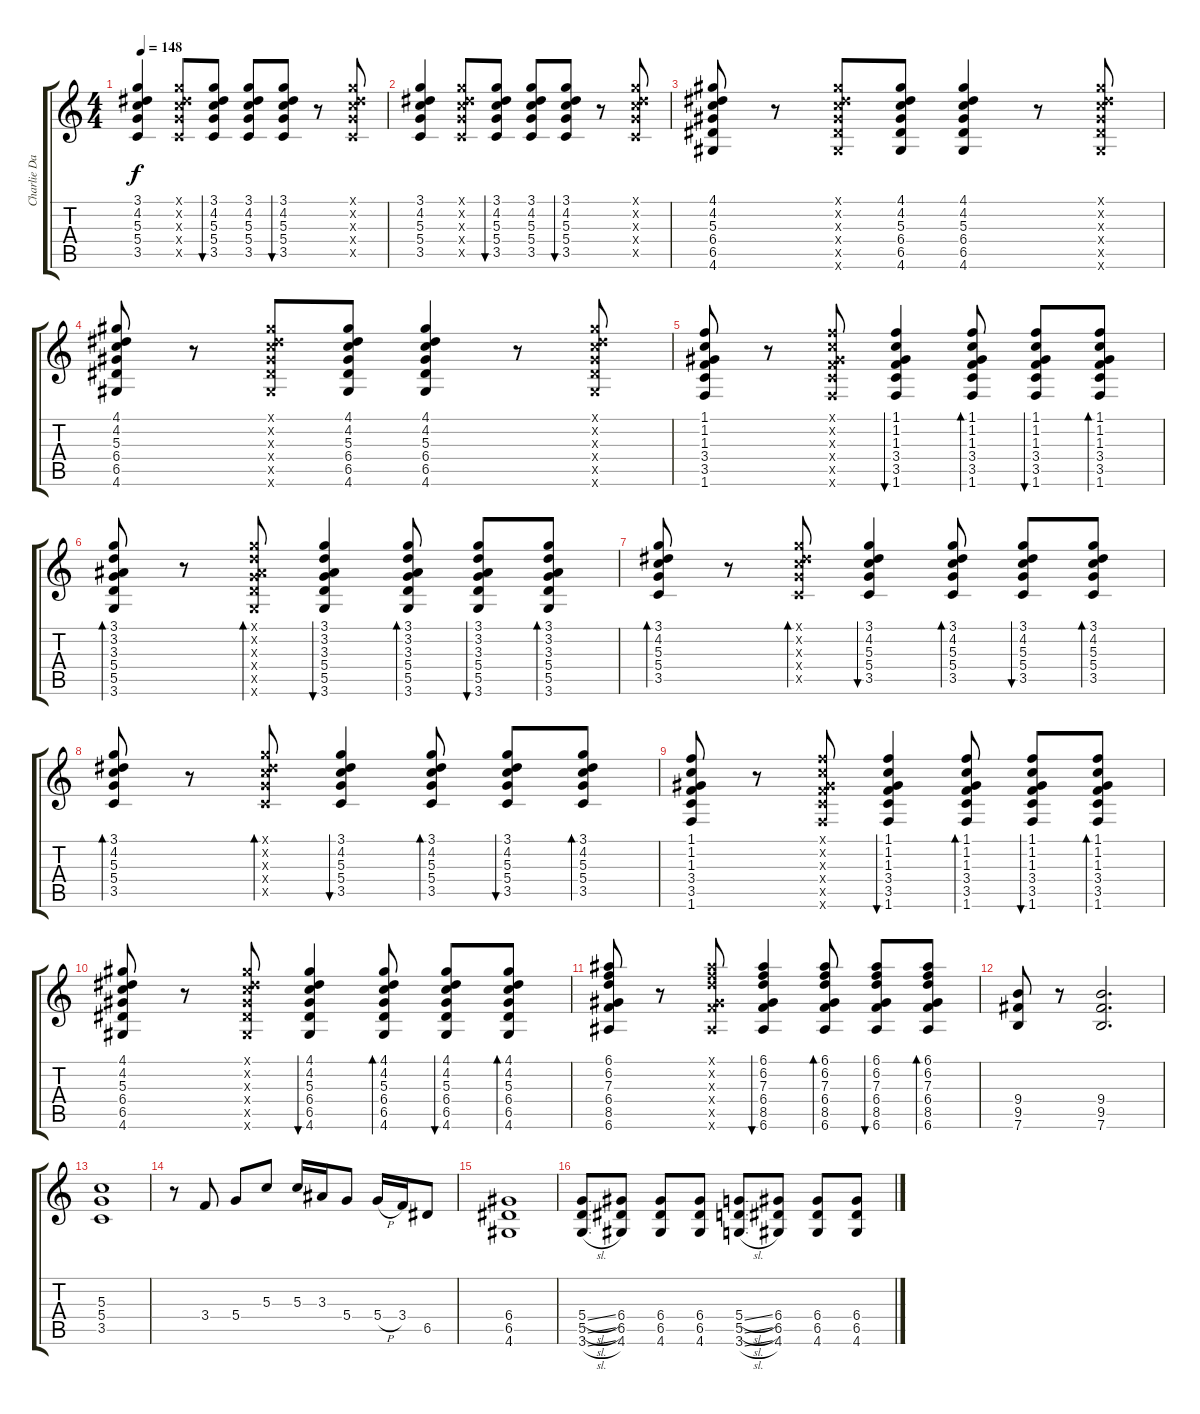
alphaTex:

\track ("Charlie Daniels Guitar" "Charlie Da") {instrument overdrivenguitar}
\staff {score tabs}
\tuning (E4 B3 G3 D3 A2 E2) {hide}
\ts (4 4)
\tempo 148
\clef g2
\ks c
(3.1 4.2 5.3 5.4 3.5).4{dy f} (3.1{x} 4.2{x} 5.3{x} 5.4{x} 3.5{x}).8 (3.1 4.2 5.3 5.4 3.5).8{bu 60} (3.1 4.2 5.3 5.4 3.5).8 (3.1 4.2 5.3 5.4 3.5).8{bu 60} r.8 (3.1{x} 4.2{x} 5.3{x} 5.4{x} 3.5{x}).8 |
(3.1 4.2 5.3 5.4 3.5).4 (3.1{x} 4.2{x} 5.3{x} 5.4{x} 3.5{x}).8 (3.1 4.2 5.3 5.4 3.5).8{bu 60} (3.1 4.2 5.3 5.4 3.5).8 (3.1 4.2 5.3 5.4 3.5).8{bu 60} r.8 (3.1{x} 4.2{x} 5.3{x} 5.4{x} 3.5{x}).8 |
(4.1 4.2 5.3 6.4 6.5 4.6).8 r.8 (4.1{x} 4.2{x} 5.3{x} 6.4{x} 6.5{x} 4.6{x}).8 (4.1 4.2 5.3 6.4 6.5 4.6).8 (4.1 4.2 5.3 6.4 6.5 4.6).4 r.8 (4.1{x} 4.2{x} 5.3{x} 6.4{x} 6.5{x} 4.6{x}).8 |
(4.1 4.2 5.3 6.4 6.5 4.6).8 r.8 (4.1{x} 4.2{x} 5.3{x} 6.4{x} 6.5{x} 4.6{x}).8 (4.1 4.2 5.3 6.4 6.5 4.6).8 (4.1 4.2 5.3 6.4 6.5 4.6).4 r.8 (4.1{x} 4.2{x} 5.3{x} 6.4{x} 6.5{x} 4.6{x}).8 |
(1.1 1.2 1.3 3.4 3.5 1.6).8 r.8 (1.1{x} 1.2{x} 1.3{x} 3.4{x} 3.5{x} 1.6{x}).8 (1.1 1.2 1.3 3.4 3.5 1.6).4{bu 60} (1.1 1.2 1.3 3.4 3.5 1.6).8{bd 60} (1.1 1.2 1.3 3.4 3.5 1.6).8{bu 60} (1.1 1.2 1.3 3.4 3.5 1.6).8{bd 60} |
(3.1 3.2 3.3 5.4 5.5 3.6).8{bd 60} r.8 (3.1{x} 3.2{x} 3.3{x} 5.4{x} 5.5{x} 3.6{x}).8{bd 60} (3.1 3.2 3.3 5.4 5.5 3.6).4{bu 60} (3.1 3.2 3.3 5.4 5.5 3.6).8{bd 60} (3.1 3.2 3.3 5.4 5.5 3.6).8{bu 60} (3.1 3.2 3.3 5.4 5.5 3.6).8{bd 60} |
(3.1 4.2 5.3 5.4 3.5).8{bd 60} r.8 (3.1{x} 4.2{x} 5.3{x} 5.4{x} 3.5{x}).8{bd 60} (3.1 4.2 5.3 5.4 3.5).4{bu 60} (3.1 4.2 5.3 5.4 3.5).8{bd 60} (3.1 4.2 5.3 5.4 3.5).8{bu 60} (3.1 4.2 5.3 5.4 3.5).8{bd 60} |
(3.1 4.2 5.3 5.4 3.5).8{bd 60} r.8 (3.1{x} 4.2{x} 5.3{x} 5.4{x} 3.5{x}).8{bd 60} (3.1 4.2 5.3 5.4 3.5).4{bu 60} (3.1 4.2 5.3 5.4 3.5).8{bd 60} (3.1 4.2 5.3 5.4 3.5).8{bu 60} (3.1 4.2 5.3 5.4 3.5).8{bd 60} |
(1.1 1.2 1.3 3.4 3.5 1.6).8 r.8 (1.1{x} 1.2{x} 1.3{x} 3.4{x} 3.5{x} 1.6{x}).8 (1.1 1.2 1.3 3.4 3.5 1.6).4{bu 60} (1.1 1.2 1.3 3.4 3.5 1.6).8{bd 60} (1.1 1.2 1.3 3.4 3.5 1.6).8{bu 60} (1.1 1.2 1.3 3.4 3.5 1.6).8{bd 60} |
(4.1 4.2 5.3 6.4 6.5 4.6).8 r.8 (4.1{x} 4.2{x} 5.3{x} 6.4{x} 6.5{x} 4.6{x}).8 (4.1 4.2 5.3 6.4 6.5 4.6).4{bu 60} (4.1 4.2 5.3 6.4 6.5 4.6).8{bd 60} (4.1 4.2 5.3 6.4 6.5 4.6).8{bu 60} (4.1 4.2 5.3 6.4 6.5 4.6).8{bd 60} |
(6.1 6.2 7.3 6.4 8.5 6.6).8 r.8 (6.1{x} 6.2{x} 7.3{x} 6.4{x} 8.5{x} 6.6{x}).8 (6.1 6.2 7.3 6.4 8.5 6.6).4{bu 60} (6.1 6.2 7.3 6.4 8.5 6.6).8{bd 60} (6.1 6.2 7.3 6.4 8.5 6.6).8{bu 60} (6.1 6.2 7.3 6.4 8.5 6.6).8{bd 60} |
(9.4 9.5 7.6).8{volume 12 balance 8 instrument overdrivenguitar} r.8 (9.4 9.5 7.6).2{d} |
(5.3 5.4 3.5).1{volume 12 balance 0} |
r.8 3.4.8 5.4.8 5.3.8 5.3.16 3.3.16 5.4.8 5.4{h}.16 3.4.16 6.5.8 |
(6.4 6.5 4.6).1 |
(5.4{sl} 5.5{sl} 3.6{sl}).8 (6.4 6.5 4.6).8 (6.4 6.5 4.6).8 (6.4 6.5 4.6).8 (5.4{sl} 5.5{sl} 3.6{sl}).8 (6.4 6.5 4.6).8 (6.4 6.5 4.6).8 (6.4 6.5 4.6).8
